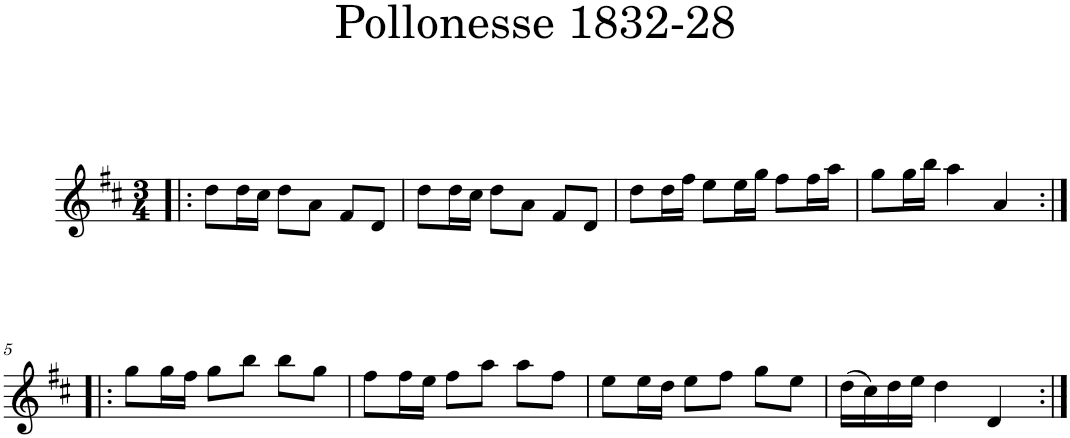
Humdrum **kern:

**kern
*part1
*staff1
*I"Piano
*I'Pno
*clefG2
*k[f#c#]
*D:
*M3/4
=1!|:
8dd\L
16dd\L
16cc#\JJ
8dd\L
8a\J
8f#/L
8d/J
=2
8dd\L
16dd\L
16cc#\JJ
8dd\L
8a\J
8f#/L
8d/J
=3
8dd\L
16dd\L
16ff#\JJ
8ee\L
16ee\L
16gg\JJ
8ff#\L
16ff#\L
16aa\JJ
=4
8gg\L
16gg\L
16bb\JJ
4aa\
4a/
!!LO:LB:g=z
=5:|!|:
8gg\L
16gg\L
16ff#\JJ
8gg\L
8bb\J
8bb\L
8gg\J
=6
8ff#\L
16ff#\L
16ee\JJ
8ff#\L
8aa\J
8aa\L
8ff#\J
=7
8ee\L
16ee\L
16dd\JJ
8ee\L
8ff#\J
8gg\L
8ee\J
=8
(16dd\LL
16cc#\)
16dd\
16ee\JJ
4dd\
4d/
=:|!
*-
